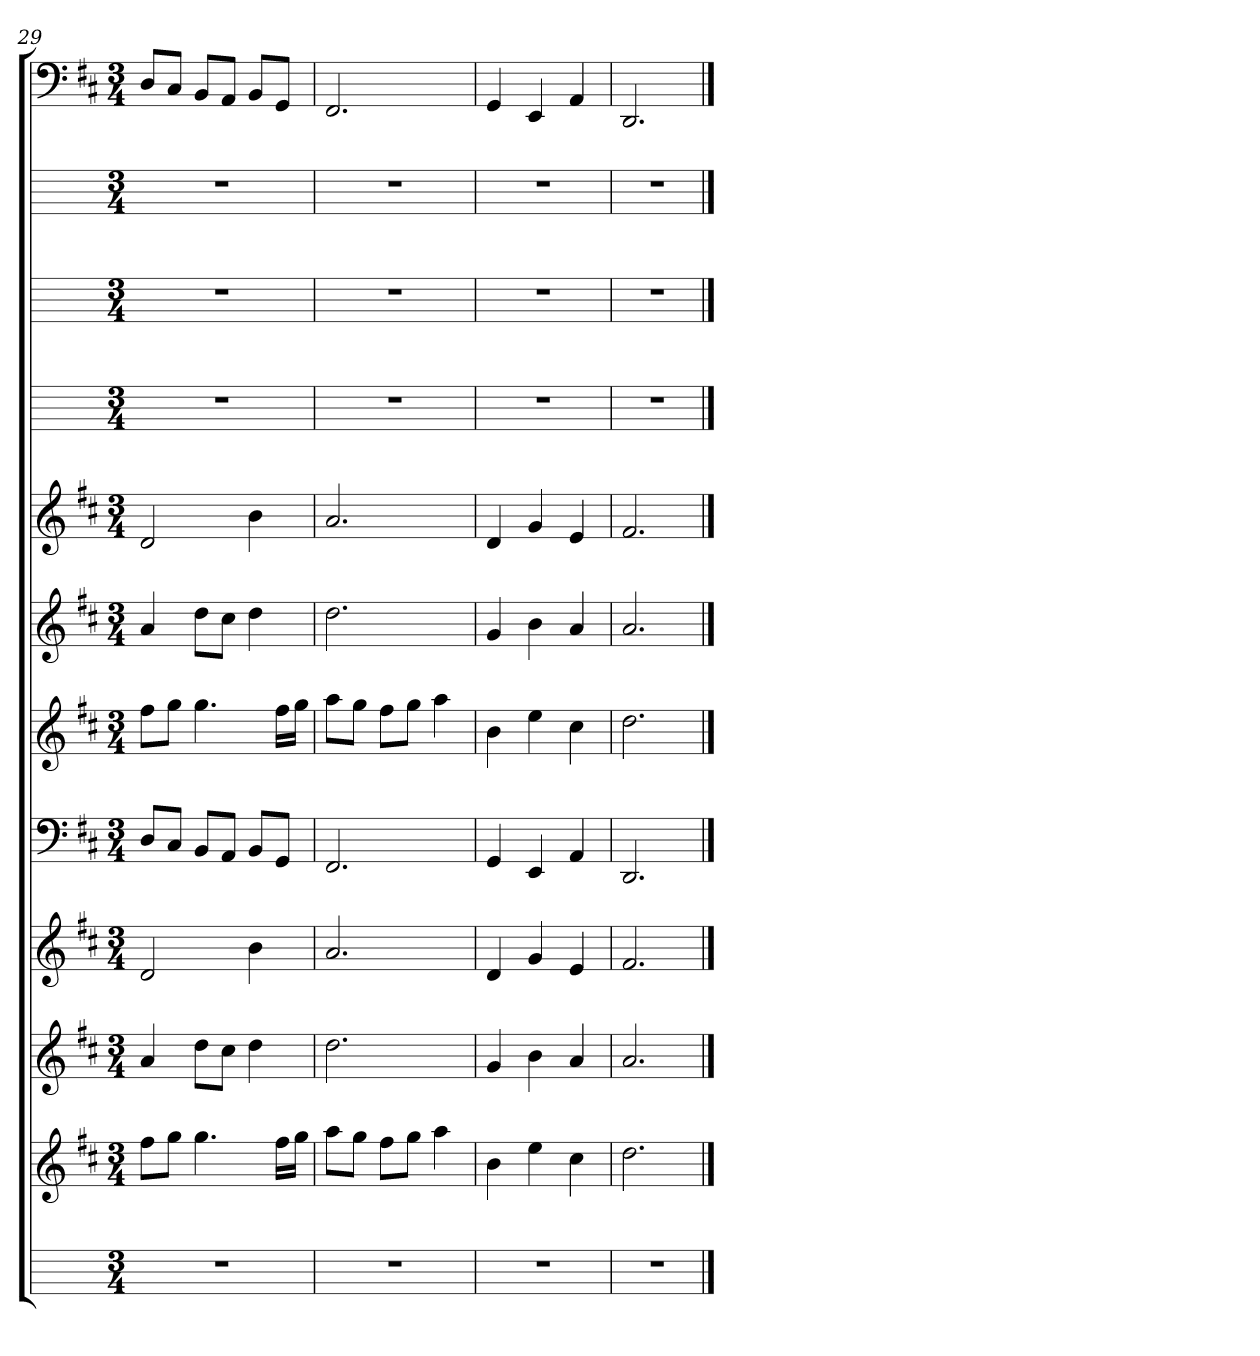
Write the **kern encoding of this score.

**kern	**kern	**kern	**kern	**kern	**kern	**kern	**kern	**kern	**kern	**kern	**kern
*part12	*part11	*part10	*part9	*part8	*part7	*part6	*part5	*part4	*part3	*part2	*part1
*staff12	*staff11	*staff10	*staff9	*staff8	*staff7	*staff6	*staff5	*staff4	*staff3	*staff2	*staff1
*k[]	*k[f#c#]	*k[f#c#]	*k[f#c#]	*k[f#c#]	*k[f#c#]	*k[f#c#]	*k[f#c#]	*k[]	*k[]	*k[]	*k[f#c#]
*M3/4	*M3/4	*M3/4	*M3/4	*M3/4	*M3/4	*M3/4	*M3/4	*M3/4	*M3/4	*M3/4	*M3/4
=29	=29	=29	=29	=29	=29	=29	=29	=29	=29	=29	=29
2.r	8ff#L	4a	2d	8DL	8ff#L	4a	2d	2.r	2.r	2.r	8DL
.	8ggJ	.	.	8C#J	8ggJ	.	.	.	.	.	8C#J
.	4.gg	8ddL	.	8BBL	4.gg	8ddL	.	.	.	.	8BBL
.	.	8cc#J	.	8AAJ	.	8cc#J	.	.	.	.	8AAJ
.	.	4dd	4b	8BBL	.	4dd	4b	.	.	.	8BBL
.	16ff#LL	.	.	8GGJ	16ff#LL	.	.	.	.	.	8GGJ
.	16ggJJ	.	.	.	16ggJJ	.	.	.	.	.	.
=30	=30	=30	=30	=30	=30	=30	=30	=30	=30	=30	=30
2.r	8aaL	2.dd	2.a	2.FF#	8aaL	2.dd	2.a	2.r	2.r	2.r	2.FF#
.	8ggJ	.	.	.	8ggJ	.	.	.	.	.	.
.	8ff#L	.	.	.	8ff#L	.	.	.	.	.	.
.	8ggJ	.	.	.	8ggJ	.	.	.	.	.	.
.	4aa	.	.	.	4aa	.	.	.	.	.	.
=31	=31	=31	=31	=31	=31	=31	=31	=31	=31	=31	=31
2.r	4b	4g	4d	4GG	4b	4g	4d	2.r	2.r	2.r	4GG
.	4ee	4b	4g	4EE	4ee	4b	4g	.	.	.	4EE
.	4cc#	4a	4e	4AA	4cc#	4a	4e	.	.	.	4AA
=32	=32	=32	=32	=32	=32	=32	=32	=32	=32	=32	=32
2.r	2.dd	2.a	2.f#	2.DD	2.dd	2.a	2.f#	2.r	2.r	2.r	2.DD
==	==	==	==	==	==	==	==	==	==	==	==
*-	*-	*-	*-	*-	*-	*-	*-	*-	*-	*-	*-
